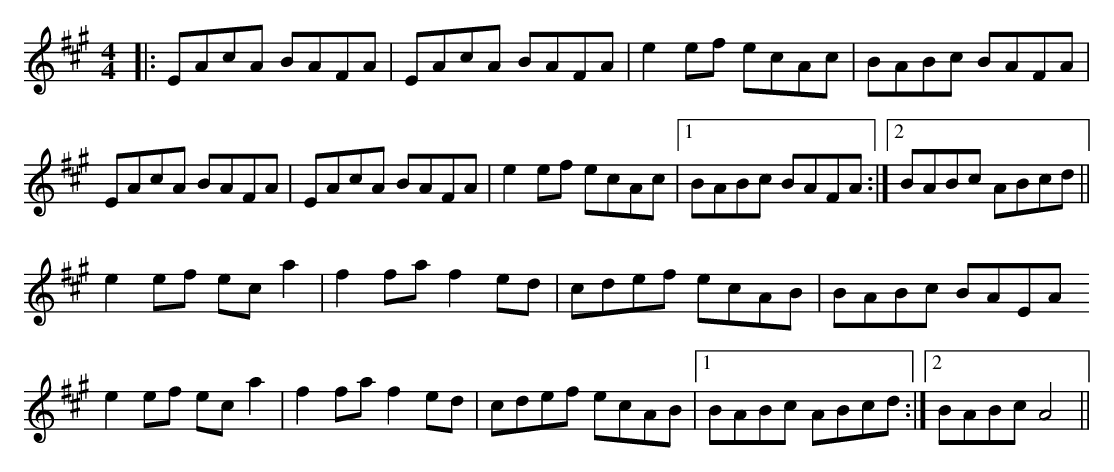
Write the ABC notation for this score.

X:1
M:4/4
K:A
|:EAcA BAFA|EAcA BAFA|e2ef ecAc|BABc BAFA|
EAcA BAFA|EAcA BAFA|e2ef ecAc|1 BABc BAFA:|2 BABc ABcd||
e2ef eca2|f2fa f2ed|cdef ecAB|BABc BAEA
e2ef eca2|f2fa f2ed|cdef ecAB|1 BABc ABcd:|2 BABc A4||
